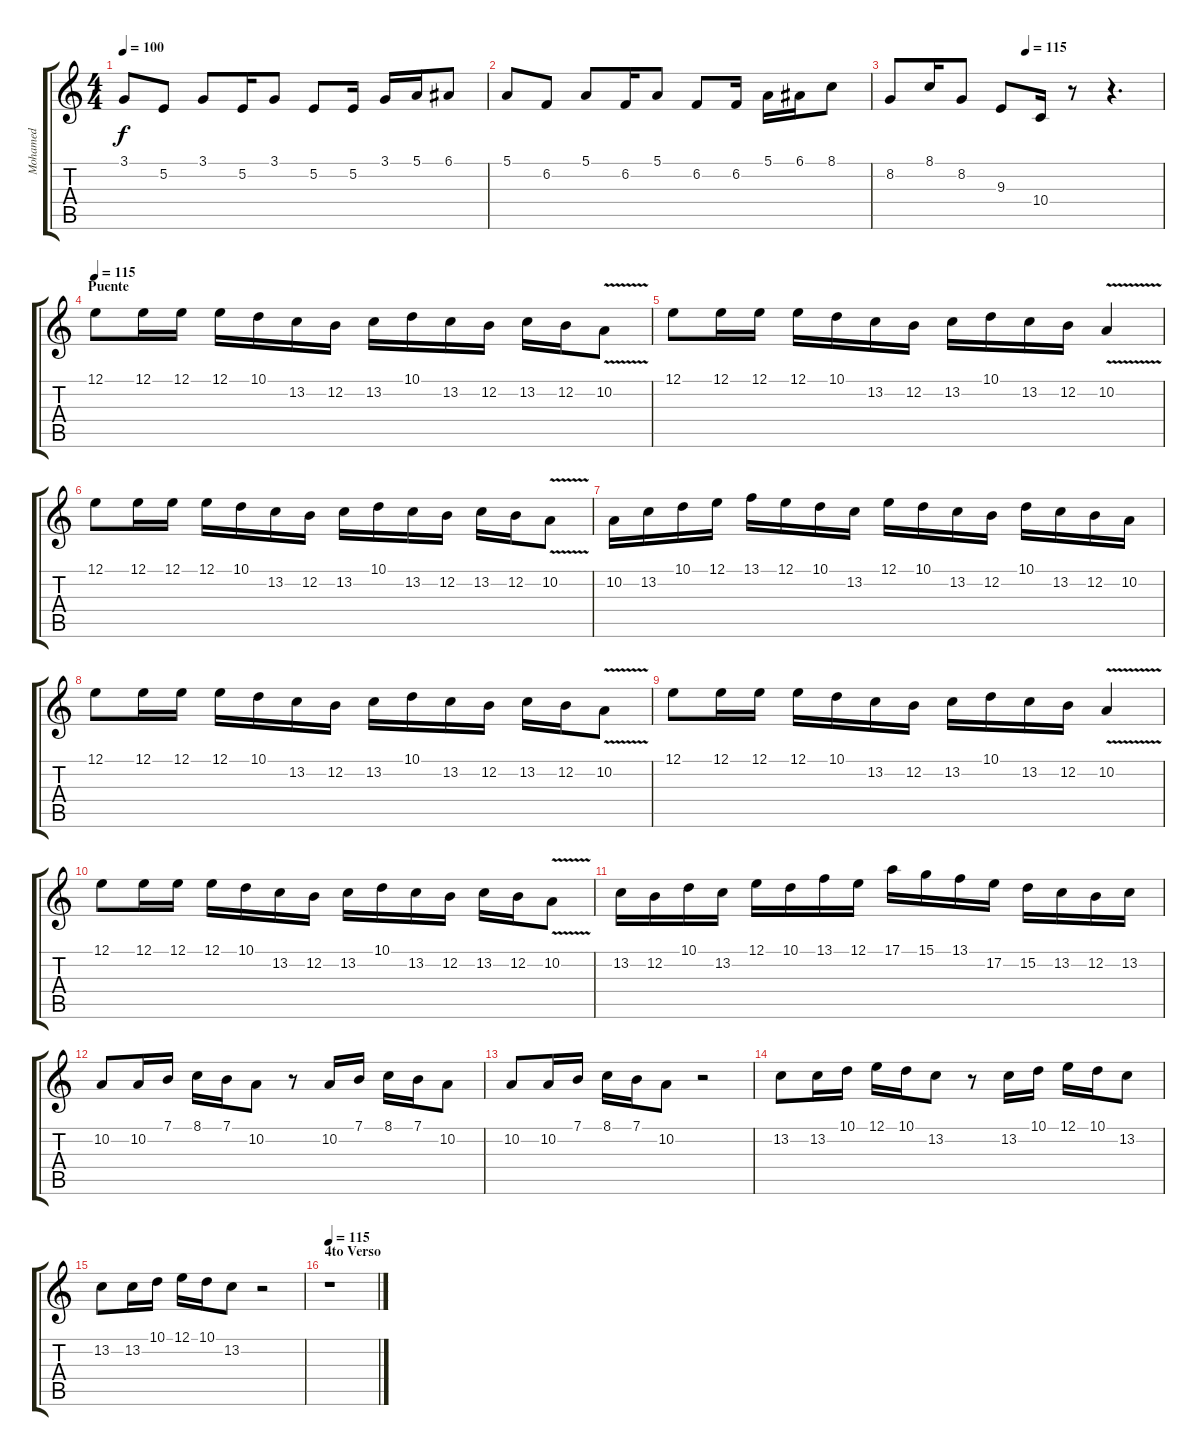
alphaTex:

\track ("Mohamed" "Mohamed") {instrument violin}
\staff {score tabs}
\tuning (E4 B3 G3 D3 A2 E2) {hide}
\ts (4 4)
\tempo 100
\clef g2
\ks c
3.1.8{dy f} 5.2.8 3.1.8 5.2.16 3.1.8 5.2.8 5.2.16 3.1.16 5.1.16 6.1.8 |
5.1.8 6.2.8 5.1.8 6.2.16 5.1.8 6.2.8 6.2.16 5.1.16 6.1.16 8.1.8 |
\tempo (115 0.5)
8.2.8 8.1.16 8.2.8 9.3.8 10.4.16 r.8 r.4{d} |
\section ("" "Puente")
\tempo 115
12.1.8{volume 11} 12.1.16 12.1.16 12.1.16 10.1.16 13.2.16 12.2.16 13.2.16 10.1.16 13.2.16 12.2.16 13.2.16 12.2.16 10.2{v}.8 |
12.1.8 12.1.16 12.1.16 12.1.16 10.1.16 13.2.16 12.2.16 13.2.16 10.1.16 13.2.16 12.2.16 10.2{v}.4 |
12.1.8 12.1.16 12.1.16 12.1.16 10.1.16 13.2.16 12.2.16 13.2.16 10.1.16 13.2.16 12.2.16 13.2.16 12.2.16 10.2{v}.8 |
10.2.16 13.2.16 10.1.16 12.1.16 13.1.16 12.1.16 10.1.16 13.2.16 12.1.16 10.1.16 13.2.16 12.2.16 10.1.16 13.2.16 12.2.16 10.2.16 |
12.1.8 12.1.16 12.1.16 12.1.16 10.1.16 13.2.16 12.2.16 13.2.16 10.1.16 13.2.16 12.2.16 13.2.16 12.2.16 10.2{v}.8 |
12.1.8 12.1.16 12.1.16 12.1.16 10.1.16 13.2.16 12.2.16 13.2.16 10.1.16 13.2.16 12.2.16 10.2{v}.4 |
12.1.8 12.1.16 12.1.16 12.1.16 10.1.16 13.2.16 12.2.16 13.2.16 10.1.16 13.2.16 12.2.16 13.2.16 12.2.16 10.2{v}.8 |
13.2.16 12.2.16 10.1.16 13.2.16 12.1.16 10.1.16 13.1.16 12.1.16 17.1.16 15.1.16 13.1.16 17.2.16 15.2.16 13.2.16 12.2.16 13.2.16 |
10.2.8 10.2.16 7.1.16 8.1.16 7.1.16 10.2.8 r.8 10.2.16 7.1.16 8.1.16 7.1.16 10.2.8 |
10.2.8 10.2.16 7.1.16 8.1.16 7.1.16 10.2.8 r.2 |
13.2.8 13.2.16 10.1.16 12.1.16 10.1.16 13.2.8 r.8 13.2.16 10.1.16 12.1.16 10.1.16 13.2.8 |
13.2.8 13.2.16 10.1.16 12.1.16 10.1.16 13.2.8 r.2 |
\section ("" "4to Verso")
\tempo 115
r.1
